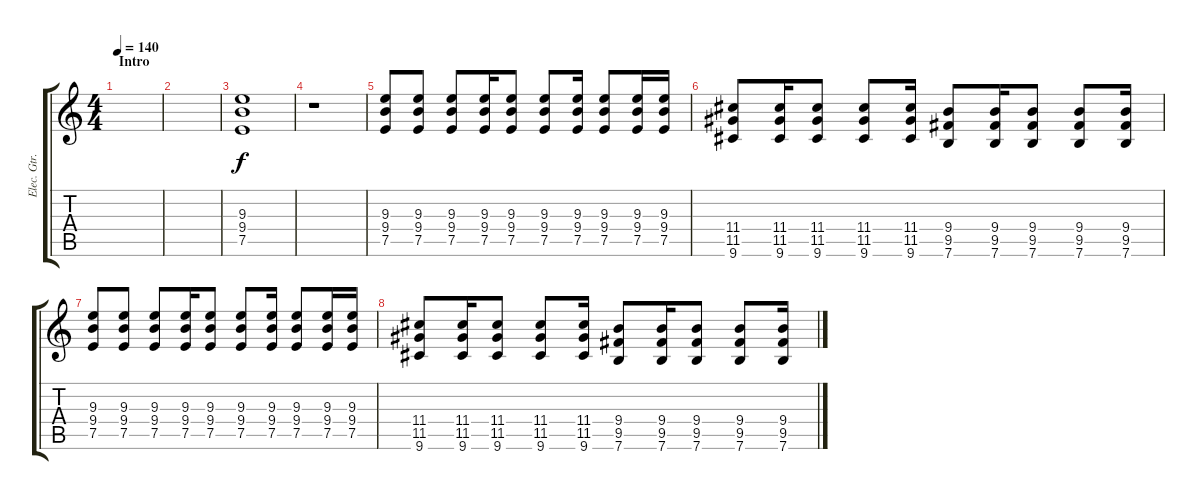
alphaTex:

\track ("Elec. Gtr. 2" "Elec. Gtr.") {instrument overdrivenguitar}
\staff {score tabs}
\tuning (E4 B3 G3 D3 A2 E2) {hide}
\ts (4 4)
\section ("" "Intro")
\tempo 140
\clef g2
\ks c
|
|
(9.3 9.4 7.5).1 |
r.1 |
(9.3 9.4 7.5).8 (9.3 9.4 7.5).8 (9.3 9.4 7.5).8 (9.3 9.4 7.5).16 (9.3 9.4 7.5).8 (9.3 9.4 7.5).8 (9.3 9.4 7.5).16 (9.3 9.4 7.5).8 (9.3 9.4 7.5).16 (9.3 9.4 7.5).16 |
(11.4 11.5 9.6).8 (11.4 11.5 9.6).16 (11.4 11.5 9.6).8 (11.4 11.5 9.6).8 (11.4 11.5 9.6).16 (9.4 9.5 7.6).8 (9.4 9.5 7.6).16 (9.4 9.5 7.6).8 (9.4 9.5 7.6).8 (9.4 9.5 7.6).16 |
(9.3 9.4 7.5).8 (9.3 9.4 7.5).8 (9.3 9.4 7.5).8 (9.3 9.4 7.5).16 (9.3 9.4 7.5).8 (9.3 9.4 7.5).8 (9.3 9.4 7.5).16 (9.3 9.4 7.5).8 (9.3 9.4 7.5).16 (9.3 9.4 7.5).16 |
(11.4 11.5 9.6).8 (11.4 11.5 9.6).16 (11.4 11.5 9.6).8 (11.4 11.5 9.6).8 (11.4 11.5 9.6).16 (9.4 9.5 7.6).8 (9.4 9.5 7.6).16 (9.4 9.5 7.6).8 (9.4 9.5 7.6).8 (9.4 9.5 7.6).16
